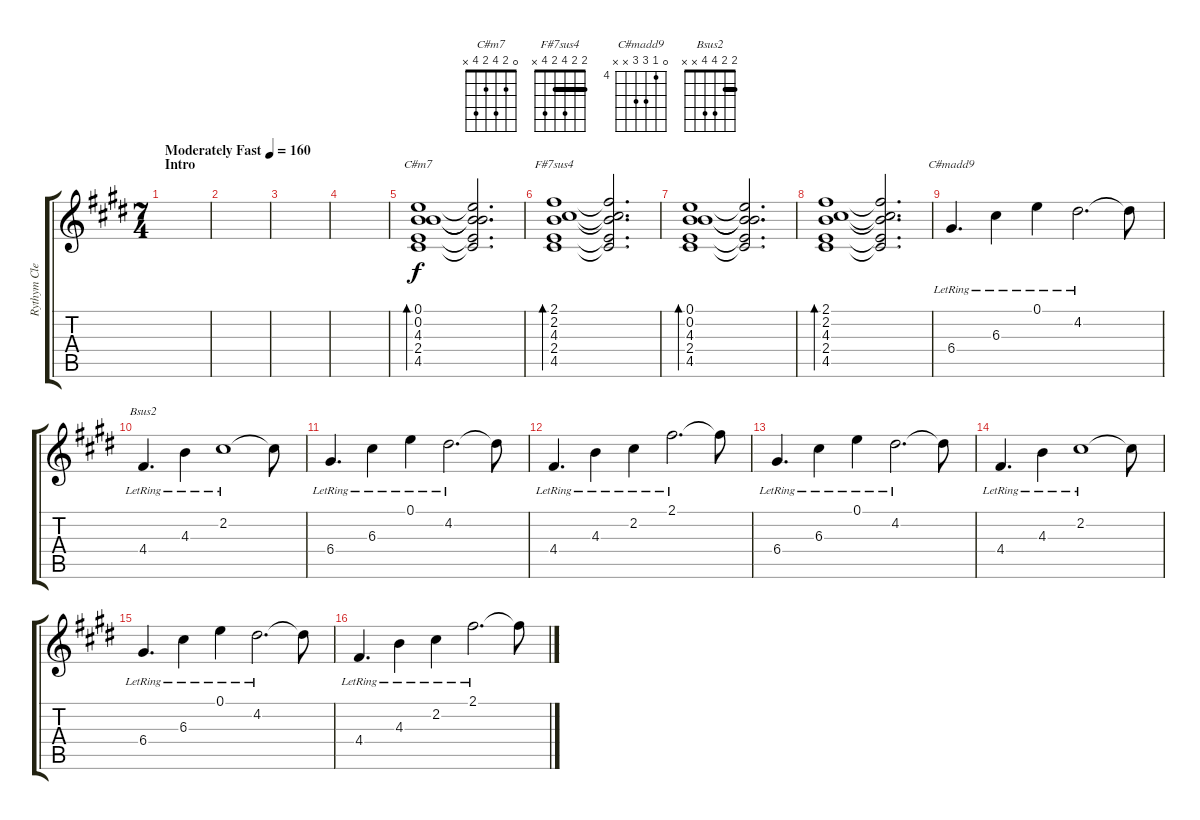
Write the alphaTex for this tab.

\track ("Rythym Clean (Frank Aresti)" "Rythym Cle") {instrument electricguitarclean}
\staff {score tabs}
\tuning (E4 B3 G3 D3 A2 E2) {hide}
\chord ("C#m7" 0 2 4 2 4 x)
\chord ("F#7sus4" 2 2 4 2 4 x) {barre 2}
\chord ("C#madd9" 0 4 6 6 x x) {firstfret 4}
\chord ("Bsus2" 2 2 4 4 x x) {barre 2}
\ts (7 4)
\section ("" "Intro")
\tempo (160 "Moderately Fast")
\clef g2
\ks c#minor
|
|
|
|
(0.1 0.2 4.3 2.4 4.5).1{bd 60 ch "C#m7"} (0.1{t} 0.2{t} 4.3{t} 2.4{t} 4.5{t}).2{d} |
(2.1 2.2 4.3 2.4 4.5).1{bd 60 ch "F#7sus4"} (2.1{t} 2.2{t} 4.3{t} 2.4{t} 4.5{t}).2{d} |
(0.1 0.2 4.3 2.4 4.5).1{bd 60} (0.1{t} 0.2{t} 4.3{t} 2.4{t} 4.5{t}).2{d} |
(2.1 2.2 4.3 2.4 4.5).1{bd 60} (2.1{t} 2.2{t} 4.3{t} 2.4{t} 4.5{t}).2{d} |
6.4{lr}.4{d ch "C#madd9"} 6.3{lr}.4 0.1{lr}.4 4.2{lr}.2{d} 4.2{t}.8 |
4.4{lr}.4{d ch "Bsus2"} 4.3{lr}.4 2.2{lr}.1 2.2{t}.8 |
6.4{lr}.4{d} 6.3{lr}.4 0.1{lr}.4 4.2{lr}.2{d} 4.2{t}.8 |
4.4{lr}.4{d} 4.3{lr}.4 2.2{lr}.4 2.1{lr}.2{d} 2.1{t}.8 |
6.4{lr}.4{d} 6.3{lr}.4 0.1{lr}.4 4.2{lr}.2{d} 4.2{t}.8 |
4.4{lr}.4{d} 4.3{lr}.4 2.2{lr}.1 2.2{t}.8 |
6.4{lr}.4{d} 6.3{lr}.4 0.1{lr}.4 4.2{lr}.2{d} 4.2{t}.8 |
4.4{lr}.4{d} 4.3{lr}.4 2.2{lr}.4 2.1{lr}.2{d} 2.1{t}.8
